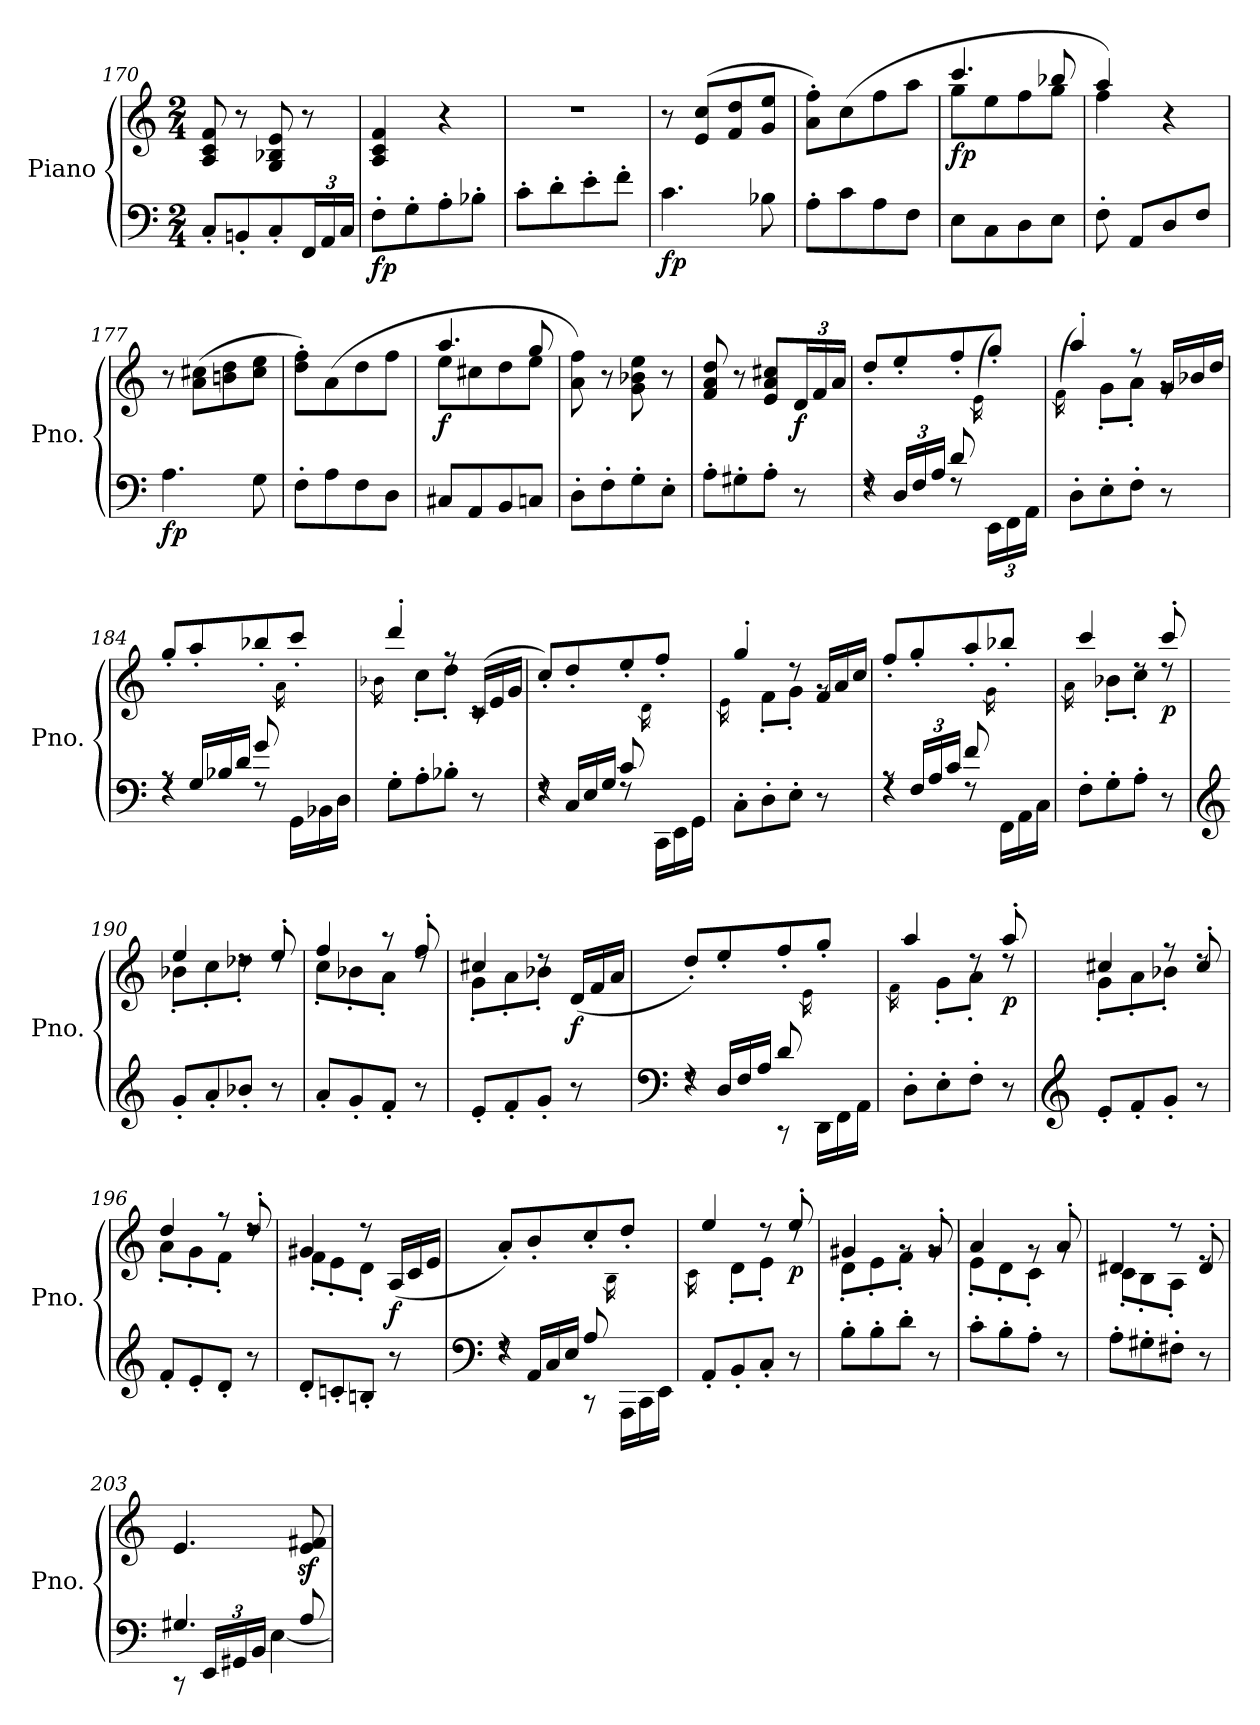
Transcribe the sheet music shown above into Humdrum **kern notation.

**kern	**kern	**dynam
*part1	*part1	*part1
*staff2	*staff1	*staff1/2
*I"Piano	*	*
*I'Pno.	*	*
*clefF4	*clefG2	*
*k[]	*k[]	*
*M2/4	*M2/4	*
=170	=170	=170
8C'/L	8A/ 8c/ 8f/	.
8BBn'/	8r	.
8C'/	8G/ 8B-X/ 8e/	.
*Xbrackettup	*	*
24FF/L	8r	.
24AA/	.	.
24C/JJ	.	.
=171	=171	=171
!	!	!LO:DY:b=2
8F'\L	4A/ 4c/ 4f/	fp
8G'\	.	.
8A'\	4r	.
8B-X'\J	.	.
=172	=172	=172
8c'\L	2r	.
8d'\	.	.
8e'\	.	.
8f'\J	.	.
=173	=173	=173
!	!	!LO:DY:b=2
4.c\	8r	fp
.	(>8e/ 8cc/L	.
.	8f/ 8dd/	.
8B-X\	8g/ 8ee/J	.
=174	=174	=174
8A'\L	8a\' 8ff\'L)	.
8c\	(8cc\	.
8A\	8ff\	.
8F\J	8aa\J	.
=175	=175	=175
*	*^	*
!	!	!	!LO:DY:b
8E\L	4.ccc/	8gg\L	fp
8C\	.	8ee\	.
8D\	.	8ff\	.
8E\J	8bb-X/	8gg\J	.
!!LO:LB:g=z	!!
=176	=176	=176	=176
*^	*	*	*
4ryy	8F'\	4aa/)	4ff\	.
.	8AA/L	.	.	.
4ryy	8D/	4r	4ryy	.
.	8F/J	.	.	.
*	*	*v	*v	*
=177	=177	=177	=177
!	!	!	!LO:DY:b=2
*v	*v	*	*
4.A\	8r	fp
.	(8a\ 8cc#X\L	.
.	8bn\ 8dd\	.
8G\	8cc#\ 8ee\J	.
=178	=178	=178
8F'\L	8dd\' 8ff\'L)	.
8A\	(8a\	.
8F\	8dd\	.
8D\J	8ff\J	.
=179	=179	=179
*	*^	*
!	!	!	!LO:DY:b
8C#X/L	4.aa/	8ee\L	f
8AA/	.	8cc#X\	.
8BB/	.	8dd\	.
8Cn/J	8gg/	8ee\J	.
*	*v	*v	*
=180	=180	=180
8D'\L	8a\ 8ff\)	.
8F'\	8r	.
8G'\	8g\ 8b-X\ 8ee\	.
8E'\J	8r	.
=181	=181	=181
8A'\L	8f/ 8a/ 8dd/	.
8G#X'\	8r	.
8A'\J	8e/ 8a/ 8cc#X/L	.
*	*Xbrackettup	*
!	!	!LO:DY:b
8r	24d/L	f
.	24f/	.
.	24a/JJ	.
!!LO:LB:g=z
=182	=182	=182
*^	*	*
8r	4rF	8dd'/L	.
24D/LL	.	8ee'/	.
24F/	.	.	.
24A/JJ	.	.	.
8d/	8rF	8ff'/	.
.	.	(16qe\	.
8ryy	24EE\LL	8gg'/J)	.
.	24FF\	.	.
.	24AA\JJ	.	.
=183	=183	=183	=183
.	.	(16qf\	.
*	*	*^	*
8ryy	8D'\L	4aa'/)	8ryy	.
4.ryy	8E'\	.	8g'\L	.
.	8F'\J	8r	8a'\J	.
*	*	*Xtuplet	*	*
.	8r	24g/LL	8rg	.
.	.	24b-X/	.	.
.	.	24dd/JJ	.	.
*	*	*v	*v	*
=184	=184	=184	=184
8r	4rF	8gg'/L	.
*Xtuplet	*	*	*
24G/LL	.	8aa'/	.
24B-X/	.	.	.
24d/JJ	.	.	.
8g/	8rF	8bb-X'/	.
.	.	16qa\	.
8ryy	24GG\LL	8ccc'/J	.
.	24BB-X\	.	.
.	24D\JJ	.	.
=185	=185	=185	=185
.	.	16qb-X\	.
*	*	*^	*
8ryy	8G'\L	4ddd'/	8ryy	.
4.ryy	8A'\	.	8cc'\L	.
.	8B-X'\J	8rff	8dd'\J	.
.	8r	(24c/LL	8rc	.
.	.	24e/	.	.
.	.	24g/JJ	.	.
*	*	*v	*v	*
!!LO:LB:g=z
=186	=186	=186	=186
8r	4rF	8cc'/L)	.
24C/LL	.	8dd'/	.
24E/	.	.	.
24G/JJ	.	.	.
8c/	8rF	8ee'/	.
.	.	16qd\	.
8ryy	24CC\LL	8ff'/J	.
.	24EE\	.	.
.	24GG\JJ	.	.
=187	=187	=187	=187
.	.	16qe\	.
*	*	*^	*
8ryy	8C'\L	4gg'/	8ryy	.
4.ryy	8D'\	.	8f'\L	.
.	8E'\J	8r	8g'\J	.
.	8r	24f/LL	8rg	.
.	.	24a/	.	.
.	.	24cc/JJ	.	.
*	*	*v	*v	*
=188	=188	=188	=188
8r	4rF	8ff'/L	.
*tuplet	*	*	*
24F/LL	.	8gg'/	.
24A/	.	.	.
24c/JJ	.	.	.
8f/	8rF	8aa'/	.
.	.	16qg\	.
*	*Xtuplet	*	*
8ryy	24FF\LL	8bb-X'/J	.
.	24AA\	.	.
.	24C\JJ	.	.
=189	=189	=189	=189
.	.	16qa\	.
*	*	*^	*
8ryy	8F'\L	4ccc/	8ryy	.
4.ryy	8G'\	.	8b-X'\L	.
.	8A'\J	8rdd	8cc'\J	.
!	!	!	!	!LO:DY:b
.	8r	8ccc'/	8rdd	p
*v	*v	*	*	*
=190	=190	=190	=190
*clefG2	*	*	*
8g'/L	4ee/	8b-X'\L	.
8a'/	.	8cc'\	.
8b-X'/J	8rdd	8dd-X'\J	.
8r	8ee'/	8rdd	.
!!LO:PB:g=z	!!
=191	=191	=191	=191
8a'/L	4ff/	8cc'\L	.
8g'/	.	8b-X'\	.
8f'/J	8r	8a'\J	.
8r	8ff'/	8rdd	.
=192	=192	=192	=192
*^	*	*	*
4.ryy	8e'/L	4cc#X/	8g'\L	.
.	8f'/	.	8a'\	.
.	8g'/J	8rdd	8b-X'\J	.
!	!	!	!	!LO:DY:b
8ryy	8r	(24d/LL	8ryy	f
.	.	24f/	.	.
.	.	24a/JJ	.	.
*	*	*v	*v	*
=193	=193	=193	=193
*clefF4	*	*	*
8r	4rF	8dd'/L)	.
24D/LL	.	8ee'/	.
24F/	.	.	.
24A/JJ	.	.	.
8d/	8r	8ff'/	.
.	.	16qe\	.
8ryy	24DD\LL	8gg'/J	.
.	24FF\	.	.
.	24AA\JJ	.	.
=194	=194	=194	=194
.	.	16qf\	.
*	*	*^	*
8ryy	8D'\L	4aa/	8ryy	.
4.ryy	8E'\	.	8g'\L	.
.	8F'\J	8rdd	8a'\J	.
!	!	!	!	!LO:DY:b
.	8r	8aa'/	8rdd	p
*v	*v	*	*	*
=195	=195	=195	=195
*clefG2	*	*	*
8e'/L	4cc#X/	8g'\L	.
8f'/	.	8a'\	.
8g'/J	8r	8b-X'\J	.
8r	8cc#'/	8rdd	.
=196	=196	=196	=196
8f'/L	4dd/	8a'\L	.
8e'/	.	8g'\	.
8d'/J	8r	8f'\J	.
8r	8dd'/	8rdd	.
!!LO:LB:g=z	!!
=197	=197	=197	=197
*^	*	*	*
4.ryy	8d'/L	4g#X/	8f'\L	.
.	8cn'/	.	8e'\	.
.	8Bn'/J	8rdd	8d'\J	.
!	!	!	!	!LO:DY:b
8ryy	8r	(24A/LL	8ryy	f
.	.	24c/	.	.
.	.	24e/JJ	.	.
*	*	*v	*v	*
=198	=198	=198	=198
*clefF4	*	*	*
8r	4rF	8a'/L)	.
24AA/LL	.	8b'/	.
24C/	.	.	.
24E/JJ	.	.	.
8A/	8r	8cc'/	.
.	.	16qB\	.
8ryy	24AAA\LL	8dd'/J	.
.	24CC\	.	.
.	24EE\JJ	.	.
=199	=199	=199	=199
.	.	16qc\	.
*	*	*^	*
8ryy	8AA'/L	4ee/	8ryy	.
4.ryy	8BB'/	.	8d'\L	.
.	8C'/J	8rdd	8e'\J	.
!	!	!	!	!LO:DY:b
.	8r	8ee'/	8rdd	p
*v	*v	*	*	*
=200	=200	=200	=200
8B'\L	4g#X/	8d'\L	.
8B'\	.	8e'\	.
8d'\J	8rg	8f'\J	.
8r	8g#'/	8rg	.
=201	=201	=201	=201
8c'\L	4a/	8e'\L	.
8B'\	.	8d'\	.
8A'\J	8rg	8c'\J	.
8r	8a'/	8rg	.
!!LO:LB:g=z	!!
=202	=202	=202	=202
8A'\L	4d#X/	8c'\L	.
8G#X'\	.	8B'\	.
8F#X'\J	8r	8A'\J	.
8r	8d#'/	8re	.
*	*v	*v	*
=203	=203	=203
*^	*	*
4.G#X/	8r	4.e/	.
*	*tuplet	*	*
.	24EE/LL	.	.
.	24GG#X/	.	.
.	24BB/JJ	.	.
!	!	!	!LO:DY:b=2
.	[4E\	.	other-dynamics
8A/	.	8e/z> 8f#X/z>	.
*v	*v	*	*
=	=	=
*-	*-	*-
